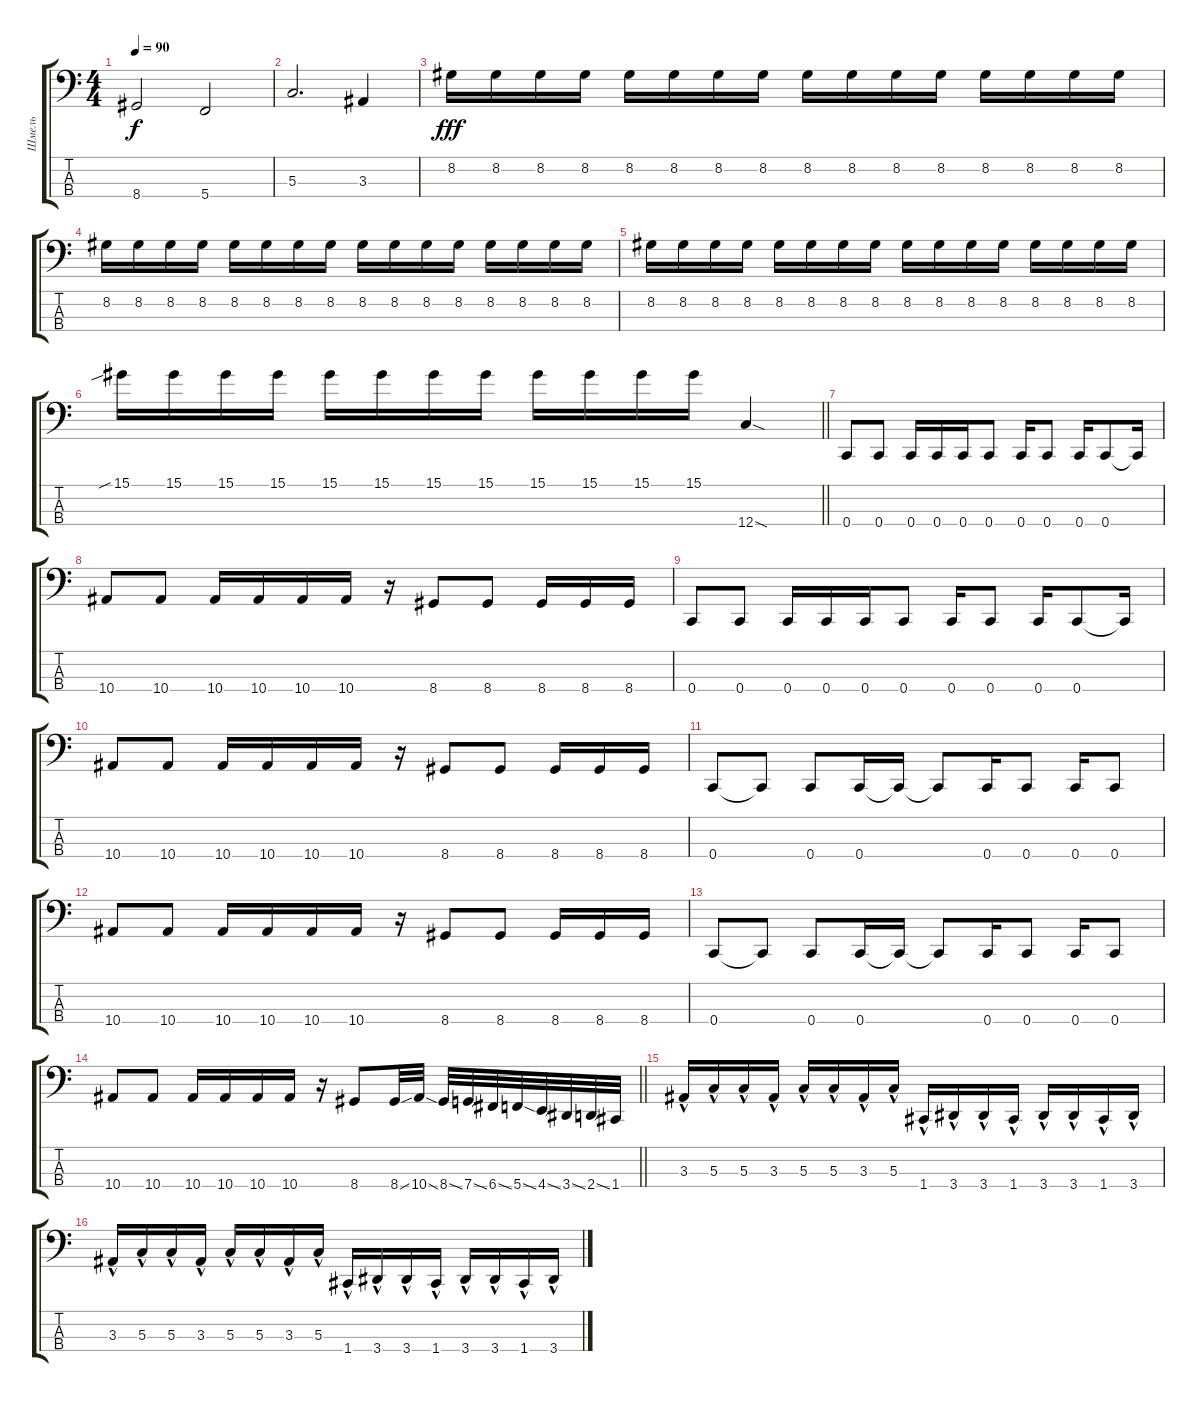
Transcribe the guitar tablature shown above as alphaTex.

\track ("Шмель" "Шмель") {instrument electricbassfinger}
\staff {score tabs}
\tuning (F2 C2 G1 C1) {hide}
\ts (4 4)
\tempo 90
\clef f4
\ks c
8.4.2{dy f} 5.4.2 |
5.3.2{d} 3.3.4 |
8.2.16{dy fff} 8.2.16 8.2.16 8.2.16 8.2.16 8.2.16 8.2.16 8.2.16 8.2.16 8.2.16 8.2.16 8.2.16 8.2.16 8.2.16 8.2.16 8.2.16 |
8.2.16 8.2.16 8.2.16 8.2.16 8.2.16 8.2.16 8.2.16 8.2.16 8.2.16 8.2.16 8.2.16 8.2.16 8.2.16 8.2.16 8.2.16 8.2.16 |
8.2.16 8.2.16 8.2.16 8.2.16 8.2.16 8.2.16 8.2.16 8.2.16 8.2.16 8.2.16 8.2.16 8.2.16 8.2.16 8.2.16 8.2.16 8.2.16 |
\barLineRight lightlight
15.1{sib}.16 15.1.16 15.1.16 15.1.16 15.1.16 15.1.16 15.1.16 15.1.16 15.1.16 15.1.16 15.1.16 15.1.16 12.4{sod}.4 |
0.4.8 0.4.8 0.4.16 0.4.16 0.4.16 0.4.8 0.4.16 0.4.8 0.4.16 0.4.8 0.4{t}.16 |
10.4.8 10.4.8 10.4.16 10.4.16 10.4.16 10.4.16 r.16 8.4.8 8.4.8 8.4.16 8.4.16 8.4.16 |
0.4.8 0.4.8 0.4.16 0.4.16 0.4.16 0.4.8 0.4.16 0.4.8 0.4.16 0.4.8 0.4{t}.16 |
10.4.8 10.4.8 10.4.16 10.4.16 10.4.16 10.4.16 r.16 8.4.8 8.4.8 8.4.16 8.4.16 8.4.16 |
0.4.8 0.4{t}.8 0.4.8 0.4.16 0.4{t}.16 0.4{t}.8 0.4.16 0.4.8 0.4.16 0.4.8 |
10.4.8 10.4.8 10.4.16 10.4.16 10.4.16 10.4.16 r.16 8.4.8 8.4.8 8.4.16 8.4.16 8.4.16 |
0.4.8 0.4{t}.8 0.4.8 0.4.16 0.4{t}.16 0.4{t}.8 0.4.16 0.4.8 0.4.16 0.4.8 |
\barLineRight lightlight
10.4.8 10.4.8 10.4.16 10.4.16 10.4.16 10.4.16 r.16 8.4.8 8.4{ss}.32 10.4{ss}.32 8.4{ss}.32 7.4{ss}.32 6.4{ss}.32 5.4{ss}.32 4.4{ss}.32 3.4{ss}.32 2.4{ss}.32 1.4.32 |
3.3{hac}.16 5.3{hac}.16 5.3{hac}.16 3.3{hac}.16 5.3{hac}.16 5.3{hac}.16 3.3{hac}.16 5.3{hac}.16 1.4{hac}.16 3.4{hac}.16 3.4{hac}.16 1.4{hac}.16 3.4{hac}.16 3.4{hac}.16 1.4{hac}.16 3.4{hac}.16 |
3.3{hac}.16 5.3{hac}.16 5.3{hac}.16 3.3{hac}.16 5.3{hac}.16 5.3{hac}.16 3.3{hac}.16 5.3{hac}.16 1.4{hac}.16 3.4{hac}.16 3.4{hac}.16 1.4{hac}.16 3.4{hac}.16 3.4{hac}.16 1.4{hac}.16 3.4{hac}.16
